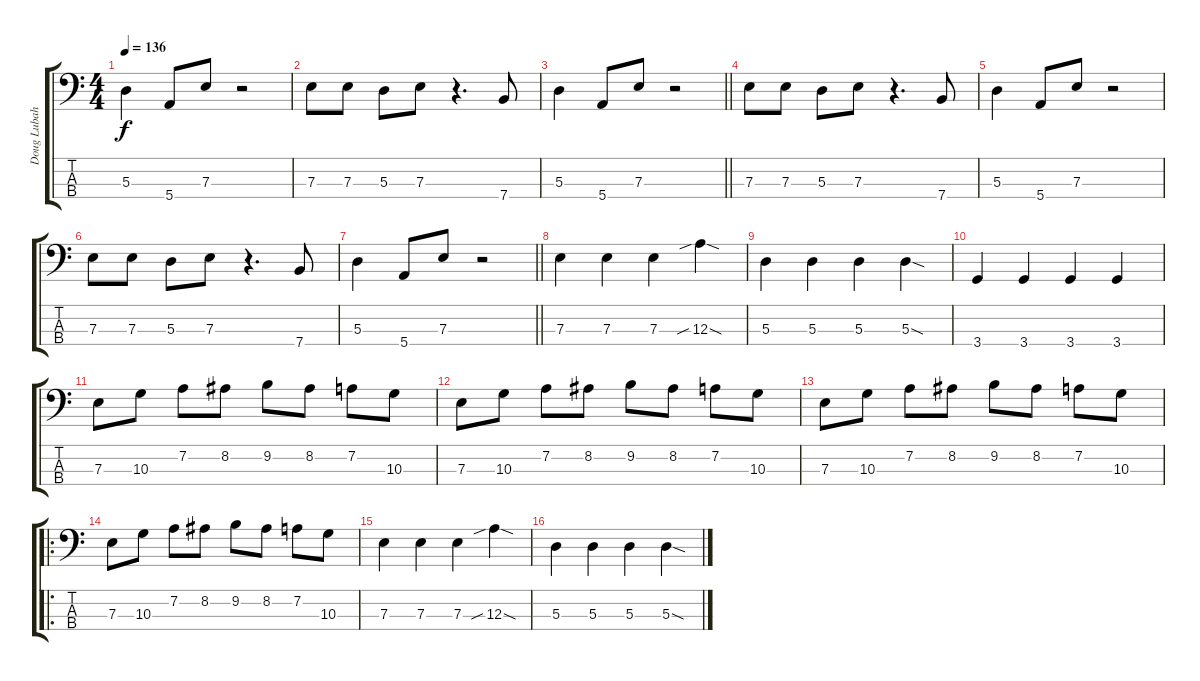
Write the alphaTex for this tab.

\track ("Doug Lubahn " "Doug Lubah") {instrument electricbasspick}
\staff {score tabs}
\tuning (G2 D2 A1 E1) {hide}
\ts (4 4)
\tempo 136
\clef f4
\ks c
5.3.4{dy f} 5.4.8 7.3.8 r.2 |
7.3.8 7.3.8 5.3.8 7.3.8 r.4{d} 7.4.8 |
\barLineRight lightlight
5.3.4 5.4.8 7.3.8 r.2 |
7.3.8 7.3.8 5.3.8 7.3.8 r.4{d} 7.4.8 |
5.3.4 5.4.8 7.3.8 r.2 |
7.3.8 7.3.8 5.3.8 7.3.8 r.4{d} 7.4.8 |
\barLineRight lightlight
5.3.4 5.4.8 7.3.8 r.2 |
7.3.4 7.3.4 7.3.4 12.3{sib sod}.4 |
5.3.4 5.3.4 5.3.4 5.3{sod}.4 |
3.4.4 3.4.4 3.4.4 3.4.4 |
7.3.8 10.3.8 7.2.8 8.2.8 9.2.8 8.2.8 7.2.8 10.3.8 |
7.3.8 10.3.8 7.2.8 8.2.8 9.2.8 8.2.8 7.2.8 10.3.8 |
7.3.8 10.3.8 7.2.8 8.2.8 9.2.8 8.2.8 7.2.8 10.3.8 |
\ro
7.3.8 10.3.8 7.2.8 8.2.8 9.2.8 8.2.8 7.2.8 10.3.8 |
7.3.4 7.3.4 7.3.4 12.3{sib sod}.4 |
5.3.4 5.3.4 5.3.4 5.3{sod}.4
